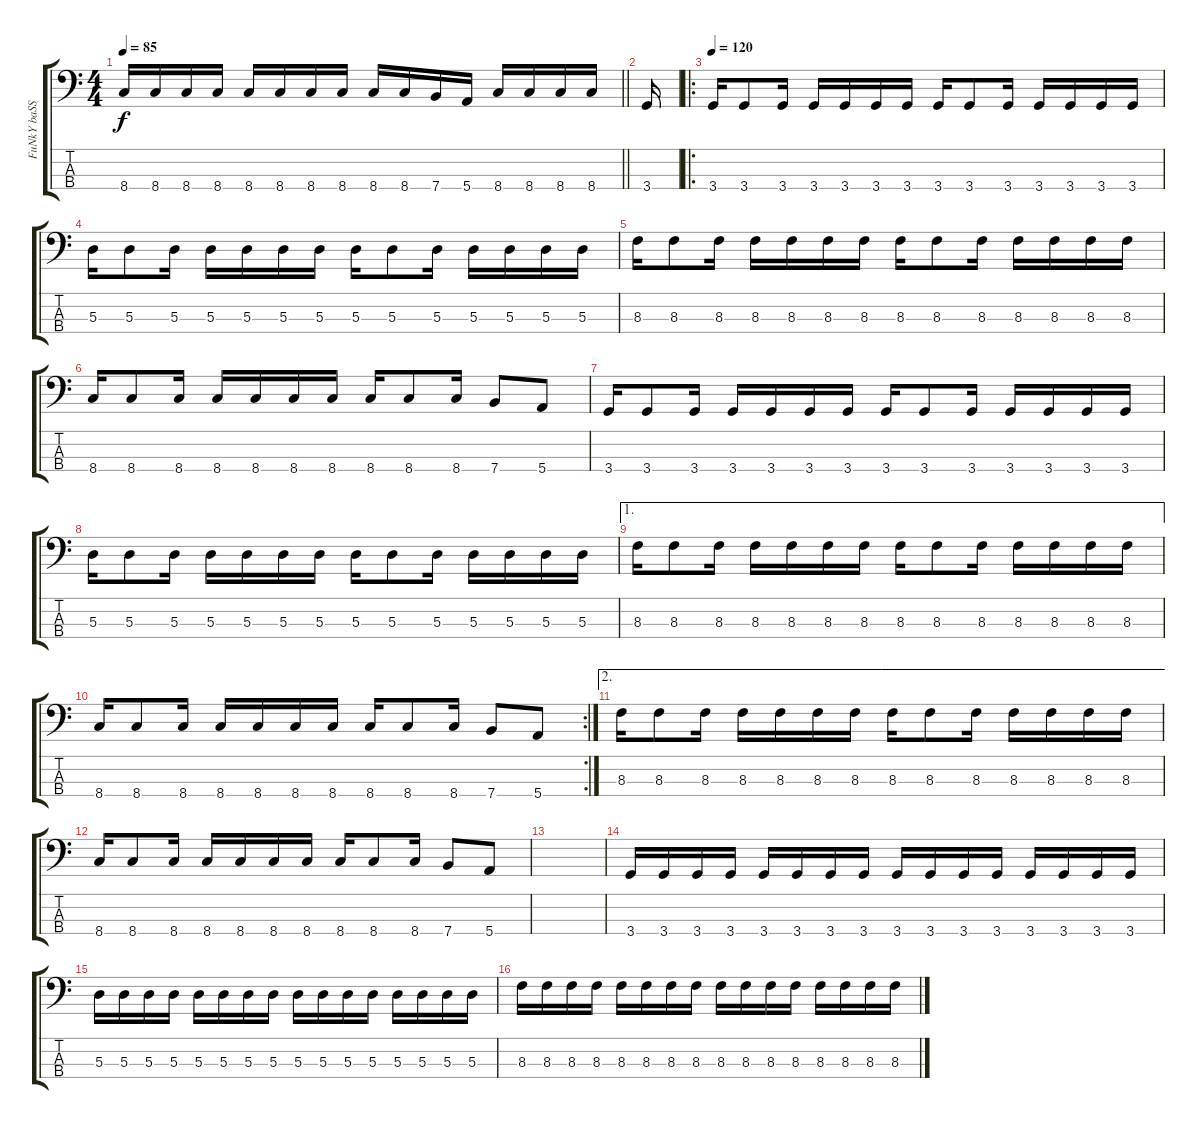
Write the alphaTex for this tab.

\track ("FuNkY baSS:)" "FuNkY baSS") {instrument electricbassfinger}
\staff {score tabs}
\tuning (G2 D2 A1 E1) {hide}
\ts (4 4)
\tempo 85
\clef f4
\barLineRight lightlight
\ks c
8.4.16{dy f} 8.4.16 8.4.16 8.4.16 8.4.16 8.4.16 8.4.16 8.4.16 8.4.16 8.4.16 7.4.16 5.4.16 8.4.16 8.4.16 8.4.16 8.4.16 |
3.4.16 |
\ro
\tempo 120
3.4.16 3.4.8 3.4.16 3.4.16 3.4.16 3.4.16 3.4.16 3.4.16 3.4.8 3.4.16 3.4.16 3.4.16 3.4.16 3.4.16 |
5.3.16 5.3.8 5.3.16 5.3.16 5.3.16 5.3.16 5.3.16 5.3.16 5.3.8 5.3.16 5.3.16 5.3.16 5.3.16 5.3.16 |
8.3.16 8.3.8 8.3.16 8.3.16 8.3.16 8.3.16 8.3.16 8.3.16 8.3.8 8.3.16 8.3.16 8.3.16 8.3.16 8.3.16 |
8.4.16 8.4.8 8.4.16 8.4.16 8.4.16 8.4.16 8.4.16 8.4.16 8.4.8 8.4.16 7.4.8 5.4.8 |
3.4.16 3.4.8 3.4.16 3.4.16 3.4.16 3.4.16 3.4.16 3.4.16 3.4.8 3.4.16 3.4.16 3.4.16 3.4.16 3.4.16 |
5.3.16 5.3.8 5.3.16 5.3.16 5.3.16 5.3.16 5.3.16 5.3.16 5.3.8 5.3.16 5.3.16 5.3.16 5.3.16 5.3.16 |
\ae 1
8.3.16 8.3.8 8.3.16 8.3.16 8.3.16 8.3.16 8.3.16 8.3.16 8.3.8 8.3.16 8.3.16 8.3.16 8.3.16 8.3.16 |
\rc 2
8.4.16 8.4.8 8.4.16 8.4.16 8.4.16 8.4.16 8.4.16 8.4.16 8.4.8 8.4.16 7.4.8 5.4.8 |
\ae 2
8.3.16 8.3.8 8.3.16 8.3.16 8.3.16 8.3.16 8.3.16 8.3.16 8.3.8 8.3.16 8.3.16 8.3.16 8.3.16 8.3.16 |
8.4.16 8.4.8 8.4.16 8.4.16 8.4.16 8.4.16 8.4.16 8.4.16 8.4.8 8.4.16 7.4.8 5.4.8 |
|
3.4.16 3.4.16 3.4.16 3.4.16 3.4.16 3.4.16 3.4.16 3.4.16 3.4.16 3.4.16 3.4.16 3.4.16 3.4.16 3.4.16 3.4.16 3.4.16 |
5.3.16 5.3.16 5.3.16 5.3.16 5.3.16 5.3.16 5.3.16 5.3.16 5.3.16 5.3.16 5.3.16 5.3.16 5.3.16 5.3.16 5.3.16 5.3.16 |
8.3.16 8.3.16 8.3.16 8.3.16 8.3.16 8.3.16 8.3.16 8.3.16 8.3.16 8.3.16 8.3.16 8.3.16 8.3.16 8.3.16 8.3.16 8.3.16
